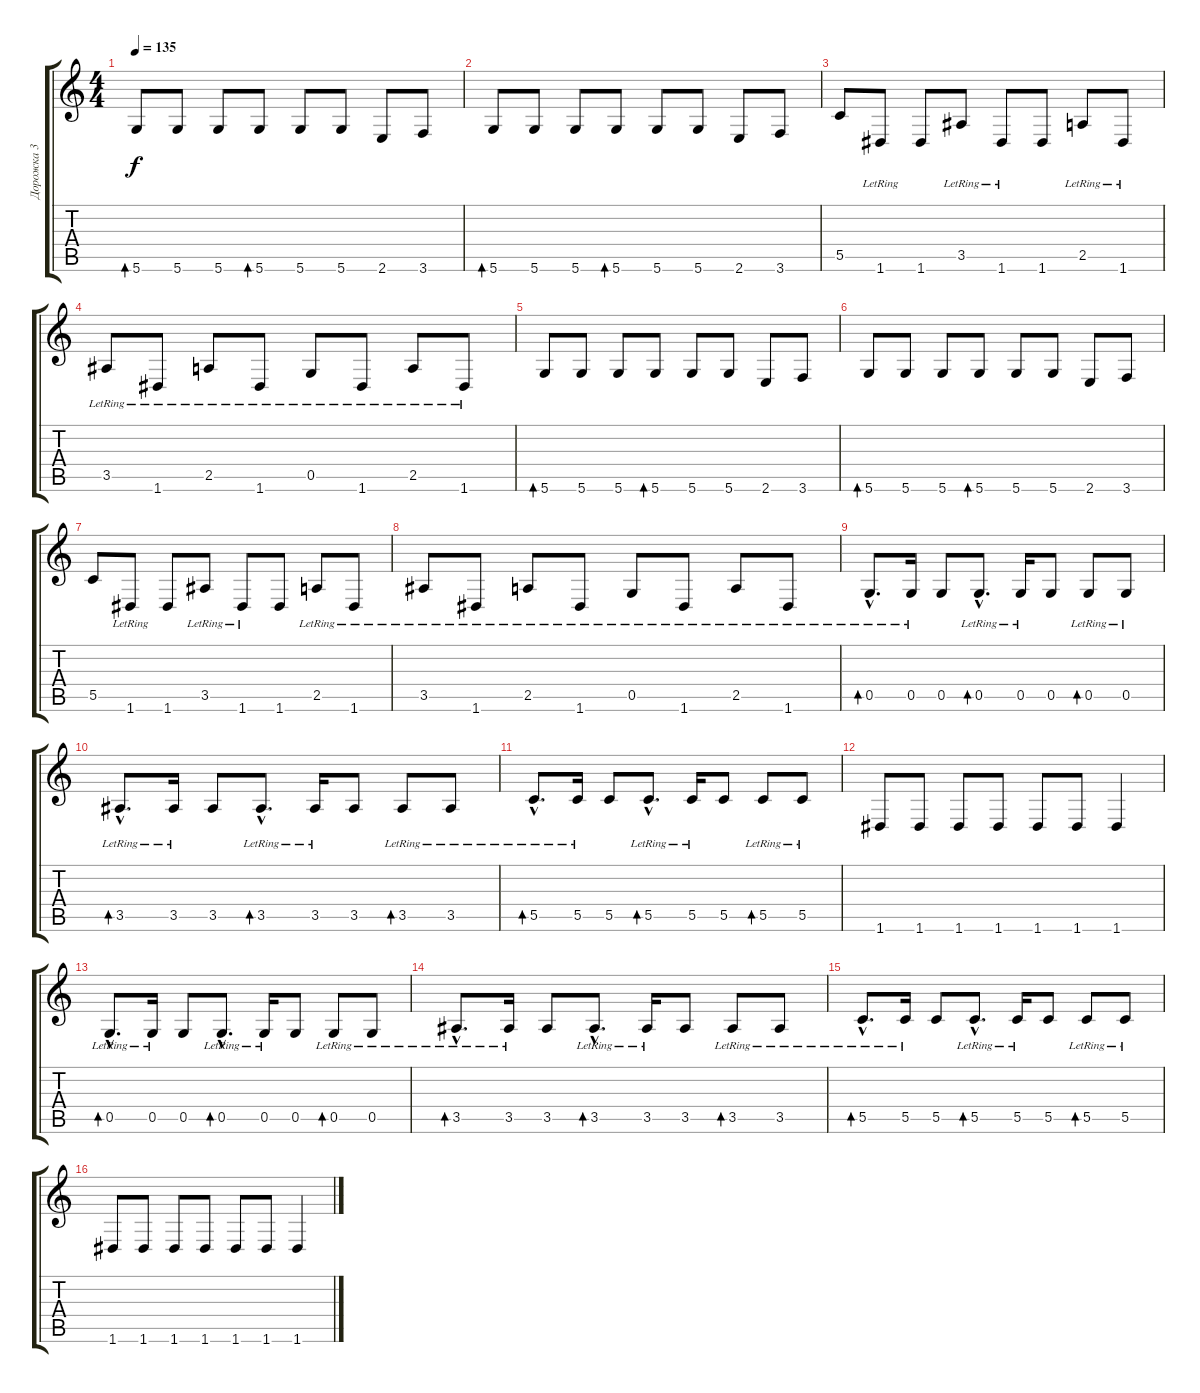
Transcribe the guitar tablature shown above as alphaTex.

\track ("Дорожка 3" "Дорожка 3") {instrument acousticbass}
\staff {score tabs}
\tuning (D4 A3 F3 C3 G2 D2) {hide}
\ts (4 4)
\tempo 135
\clef g2
\ks c
5.6.8{bd 60 dy f} 5.6.8 5.6.8 5.6.8{bd 60} 5.6.8 5.6.8 2.6.8 3.6.8 |
5.6.8{bd 60} 5.6.8 5.6.8 5.6.8{bd 60} 5.6.8 5.6.8 2.6.8 3.6.8 |
5.5.8 1.6{lr}.8 1.6.8 3.5{lr}.8 1.6{lr}.8 1.6.8 2.5{lr}.8 1.6{lr}.8 |
3.5{lr}.8 1.6{lr}.8 2.5{lr}.8 1.6{lr}.8 0.5{lr}.8 1.6{lr}.8 2.5{lr}.8 1.6{lr}.8 |
5.6.8{bd 60} 5.6.8 5.6.8 5.6.8{bd 60} 5.6.8 5.6.8 2.6.8 3.6.8 |
5.6.8{bd 60} 5.6.8 5.6.8 5.6.8{bd 60} 5.6.8 5.6.8 2.6.8 3.6.8 |
5.5.8 1.6{lr}.8 1.6.8 3.5{lr}.8 1.6{lr}.8 1.6.8 2.5{lr}.8 1.6{lr}.8 |
3.5{lr}.8 1.6{lr}.8 2.5{lr}.8 1.6{lr}.8 0.5{lr}.8 1.6{lr}.8 2.5{lr}.8 1.6{lr}.8 |
0.5{hac lr}.8{d bd 60} 0.5{lr}.16 0.5.8 0.5{hac lr}.8{d bd 60} 0.5{lr}.16 0.5.8 0.5{lr}.8{bd 60} 0.5{lr}.8 |
3.5{hac lr}.8{d bd 60} 3.5{lr}.16 3.5.8 3.5{hac lr}.8{d bd 60} 3.5{lr}.16 3.5.8 3.5{lr}.8{bd 60} 3.5{lr}.8 |
5.5{hac lr}.8{d bd 60} 5.5{lr}.16 5.5.8 5.5{hac lr}.8{d bd 60} 5.5{lr}.16 5.5.8 5.5{lr}.8{bd 60} 5.5{lr}.8 |
1.6.8 1.6.8 1.6.8 1.6.8 1.6.8 1.6.8 1.6.4 |
0.5{hac lr}.8{d bd 60} 0.5{lr}.16 0.5.8 0.5{hac lr}.8{d bd 60} 0.5{lr}.16 0.5.8 0.5{lr}.8{bd 60} 0.5{lr}.8 |
3.5{hac lr}.8{d bd 60} 3.5{lr}.16 3.5.8 3.5{hac lr}.8{d bd 60} 3.5{lr}.16 3.5.8 3.5{lr}.8{bd 60} 3.5{lr}.8 |
5.5{hac lr}.8{d bd 60} 5.5{lr}.16 5.5.8 5.5{hac lr}.8{d bd 60} 5.5{lr}.16 5.5.8 5.5{lr}.8{bd 60} 5.5{lr}.8 |
1.6.8 1.6.8 1.6.8 1.6.8 1.6.8 1.6.8 1.6.4
